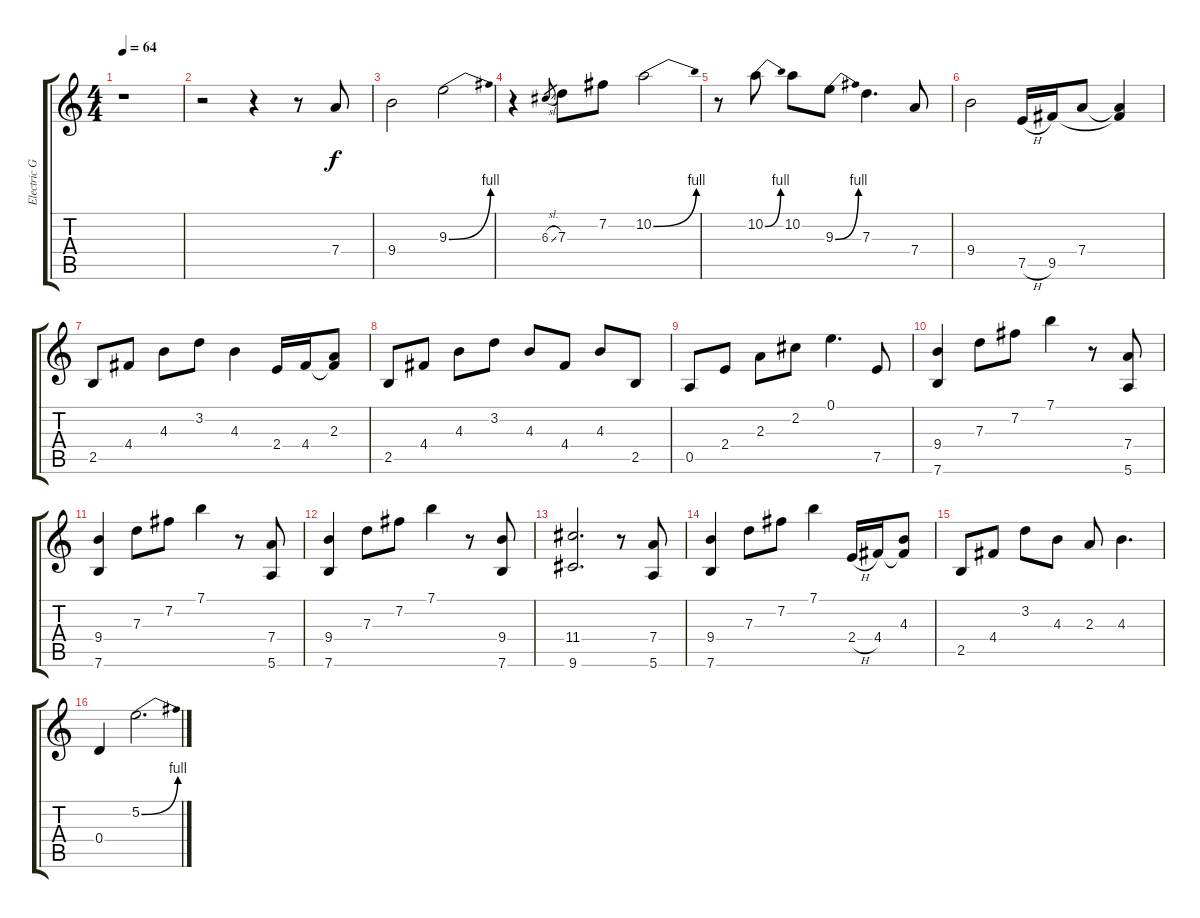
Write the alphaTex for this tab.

\track ("Electric Guitar" "Electric G") {instrument electricguitarjazz}
\staff {score tabs}
\tuning (E4 B3 G3 D3 A2 E2) {hide}
\ts (4 4)
\tempo 64
\clef g2
\ks c
r.1{dy f instrument electricguitarjazz} |
r.2 r.4 r.8 7.4.8 |
9.4.2 9.3{be (bend 0 0 60 4)}.2 |
r.4 6.3{sl}.8{gr} 7.3.8 7.2.8 10.2{be (bend 0 0 60 4)}.2 |
r.8 10.2{be (bend 0 0 60 4)}.8 10.2.8 9.3{be (bend 0 0 60 4)}.8 7.3.4{d} 7.4.8 |
9.4.2 7.5{h}.16 9.5.16 7.4.8 (7.4{t} 9.5{t}).4 |
2.5.8 4.4.8 4.3.8 3.2.8 4.3.4 2.4.16 4.4.16 (2.3 4.4{t}).8 |
2.5.8 4.4.8 4.3.8 3.2.8 4.3.8 4.4.8 4.3.8 2.5.8 |
0.5.8 2.4.8 2.3.8 2.2.8 0.1.4{d} 7.5.8 |
(9.4 7.6).4 7.3.8 7.2.8 7.1.4 r.8 (7.4 5.6).8 |
(9.4 7.6).4 7.3.8 7.2.8 7.1.4 r.8 (7.4 5.6).8 |
(9.4 7.6).4 7.3.8 7.2.8 7.1.4 r.8 (9.4 7.6).8 |
(11.4 9.6).2{d} r.8 (7.4 5.6).8 |
(9.4 7.6).4 7.3.8 7.2.8 7.1.4 2.4{h}.16 4.4.16 (4.3 4.4{t}).8 |
2.5.8 4.4.8 3.2.8 4.3.8 2.3.8 4.3.4{d} |
0.4.4 5.2{be (bend 0 0 60 4)}.2{d}
